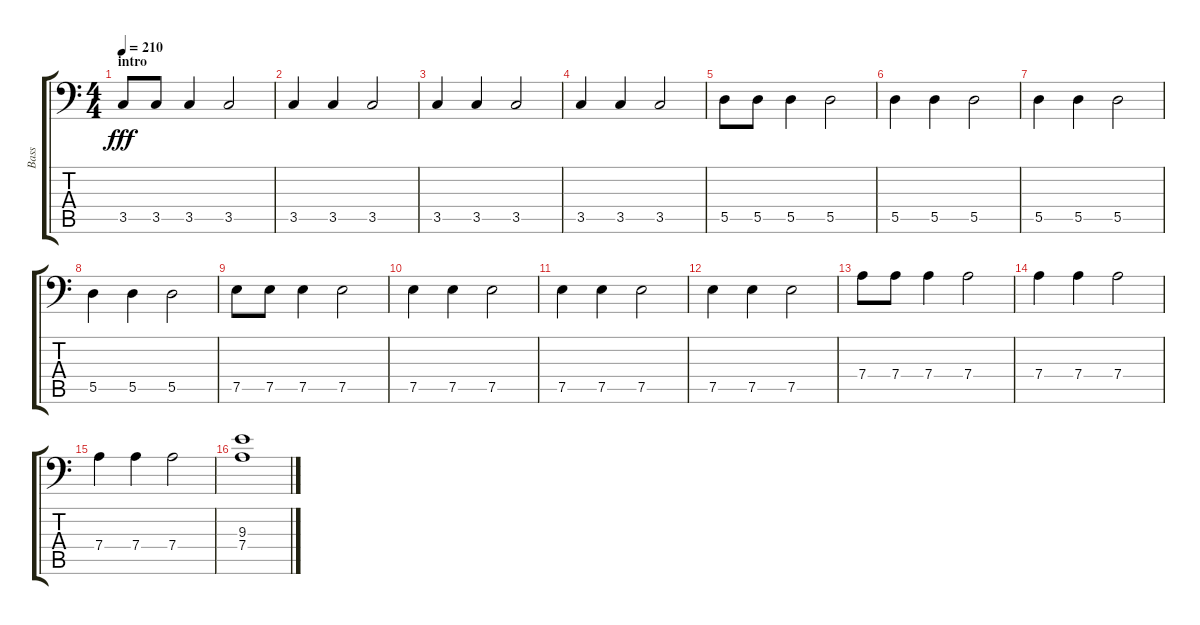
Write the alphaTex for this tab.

\track ("Bass" "Bass") {instrument electricbassfinger}
\staff {score tabs}
\tuning (E3 B2 G2 D2 A1 E1) {hide}
\ts (4 4)
\section ("" "intro")
\tempo 210
\clef f4
\ks c
3.5.8{dy fff instrument electricbassfinger} 3.5.8 3.5.4 3.5.2 |
3.5.4 3.5.4 3.5.2 |
3.5.4 3.5.4 3.5.2 |
3.5.4 3.5.4 3.5.2 |
5.5.8 5.5.8 5.5.4 5.5.2 |
5.5.4 5.5.4 5.5.2 |
5.5.4 5.5.4 5.5.2 |
5.5.4 5.5.4 5.5.2 |
7.5.8 7.5.8 7.5.4 7.5.2 |
7.5.4 7.5.4 7.5.2 |
7.5.4 7.5.4 7.5.2 |
7.5.4 7.5.4 7.5.2 |
7.4.8 7.4.8 7.4.4 7.4.2 |
7.4.4 7.4.4 7.4.2 |
7.4.4 7.4.4 7.4.2 |
(9.3 7.4).1
